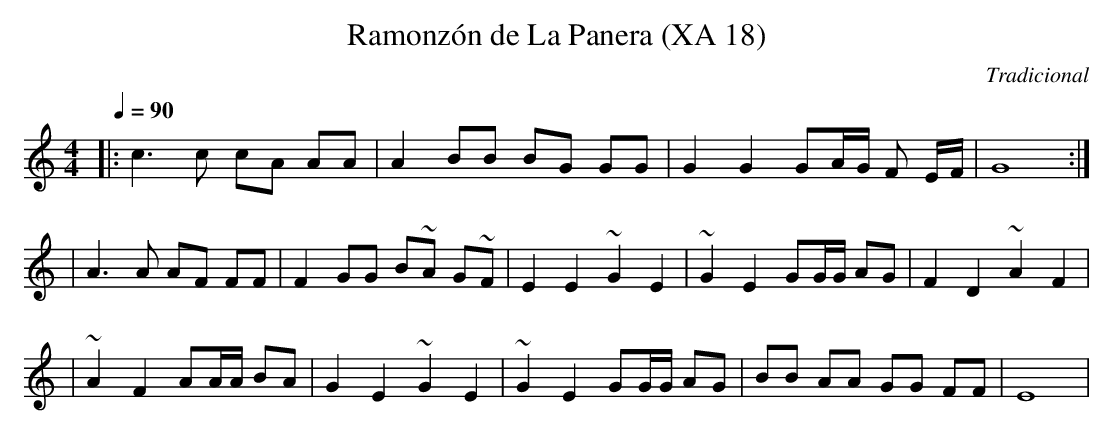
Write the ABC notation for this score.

X:1
T:Ramonzón de La Panera (XA 18)
C:Tradicional
M:4/4
L:1/8
Q:1/4=90
K:C
|: c3 c cA AA|A2 BB BG GG|G2 G2 GA/G/ F E/F/|G8 :|
|A3 A AF FF|F2 GG B~A G~F|E2 E2 ~G2 E2|~G2 E2 GG/G/ AG|F2 D2 ~A2 F2|
|~A2 F2 AA/A/ BA|G2 E2 ~G2 E2|~G2 E2 GG/G/ AG|BB AA GG FF|E8|
